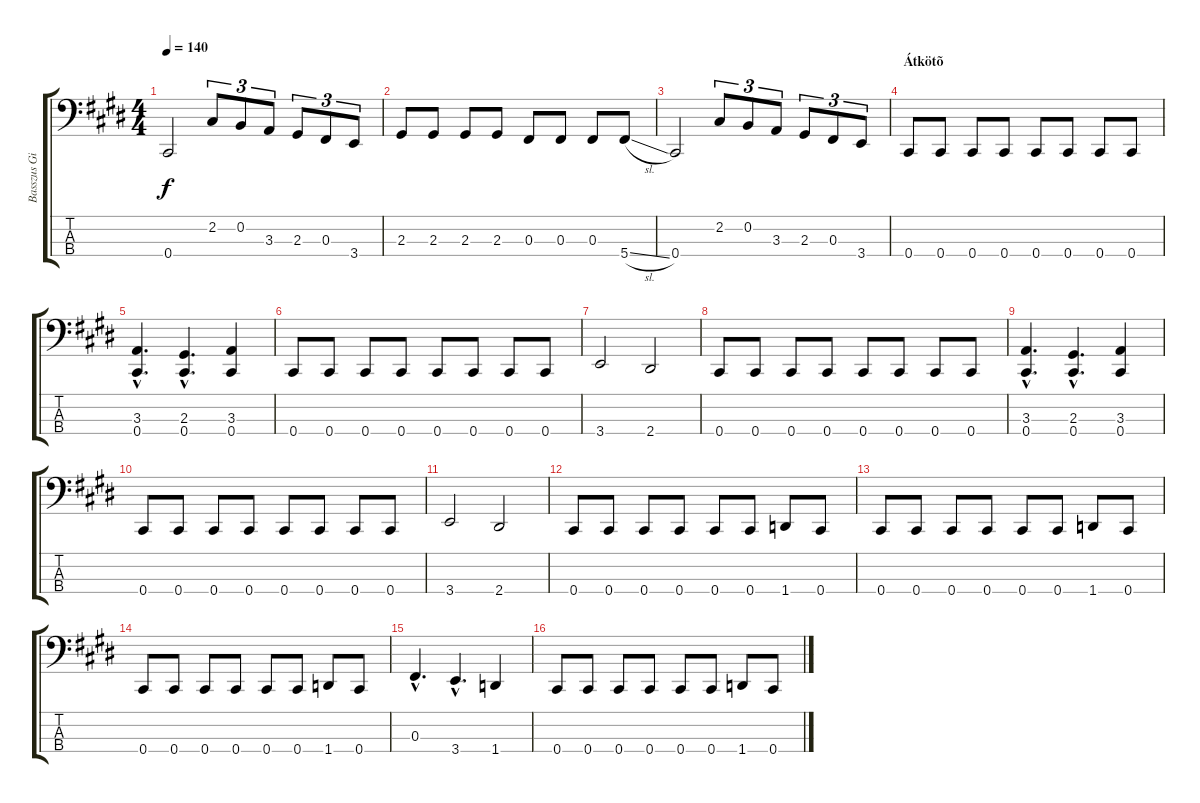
\track ("Basszus Gitár" "Basszus Gi") {instrument electricbassfinger}
\staff {score tabs}
\tuning (E2 B1 Gb1 Db1) {hide}
\ts (4 4)
\tempo 140
\clef f4
\ks c#minor
0.4.2{dy f} 2.2.8{tu (3 2)} 0.2.8{tu (3 2)} 3.3.8{tu (3 2)} 2.3.8{tu (3 2)} 0.3.8{tu (3 2)} 3.4.8{tu (3 2)} |
2.3.8 2.3.8 2.3.8 2.3.8 0.3.8 0.3.8 0.3.8 5.4{sl}.8 |
0.4.2 2.2.8{tu (3 2)} 0.2.8{tu (3 2)} 3.3.8{tu (3 2)} 2.3.8{tu (3 2)} 0.3.8{tu (3 2)} 3.4.8{tu (3 2)} |
\section ("" "Átkötõ")
0.4.8 0.4.8 0.4.8 0.4.8 0.4.8 0.4.8 0.4.8 0.4.8 |
(3.3{hac} 0.4{hac}).4{d} (2.3{hac} 0.4{hac}).4{d} (3.3 0.4).4 |
0.4.8 0.4.8 0.4.8 0.4.8 0.4.8 0.4.8 0.4.8 0.4.8 |
3.4.2 2.4.2 |
0.4.8 0.4.8 0.4.8 0.4.8 0.4.8 0.4.8 0.4.8 0.4.8 |
(3.3{hac} 0.4{hac}).4{d} (2.3{hac} 0.4{hac}).4{d} (3.3 0.4).4 |
0.4.8 0.4.8 0.4.8 0.4.8 0.4.8 0.4.8 0.4.8 0.4.8 |
3.4.2 2.4.2 |
0.4.8 0.4.8 0.4.8 0.4.8 0.4.8 0.4.8 1.4.8 0.4.8 |
0.4.8 0.4.8 0.4.8 0.4.8 0.4.8 0.4.8 1.4.8 0.4.8 |
0.4.8 0.4.8 0.4.8 0.4.8 0.4.8 0.4.8 1.4.8 0.4.8 |
0.3{hac}.4{d} 3.4{hac}.4{d} 1.4.4 |
0.4.8 0.4.8 0.4.8 0.4.8 0.4.8 0.4.8 1.4.8 0.4.8
